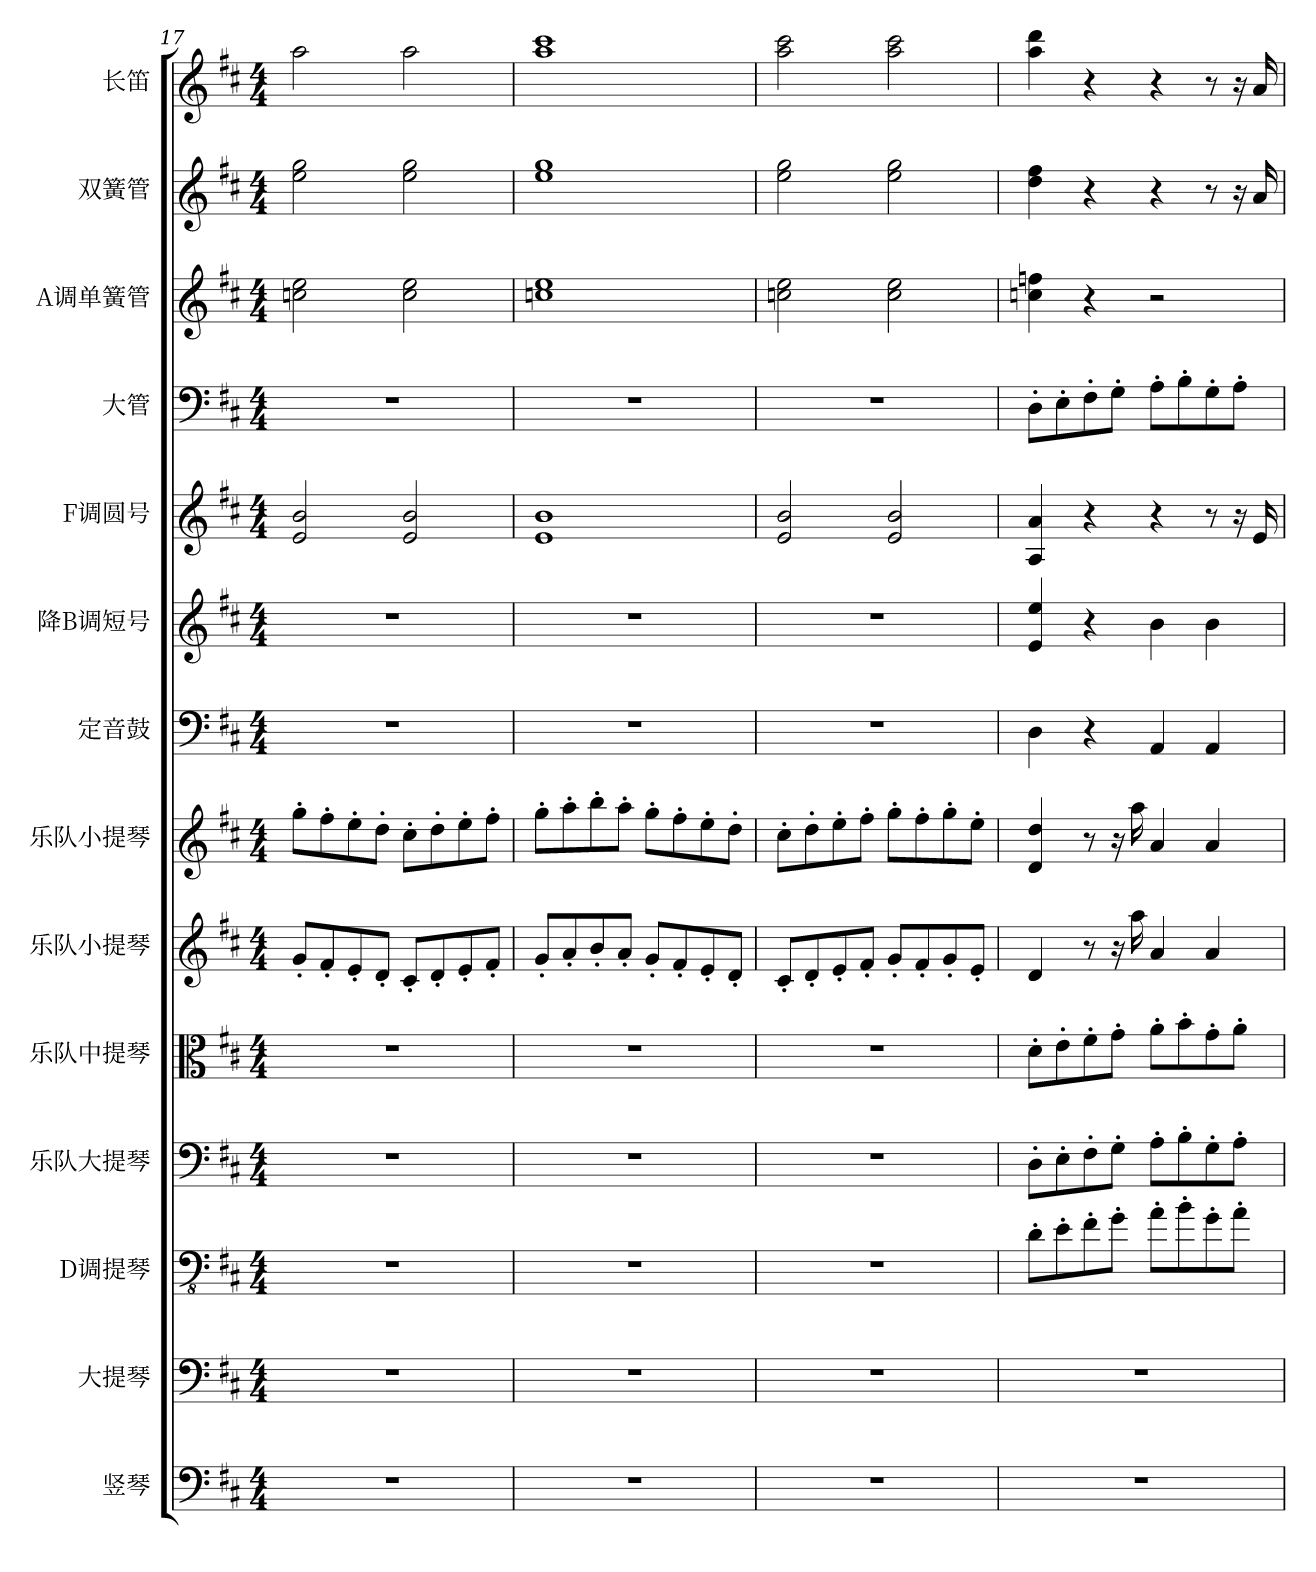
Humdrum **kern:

**kern	**kern	**kern	**kern	**kern	**kern	**kern	**kern	**kern	**kern	**kern	**kern	**kern	**kern
*part14	*part13	*part12	*part11	*part10	*part9	*part8	*part7	*part6	*part5	*part4	*part3	*part2	*part1
*staff14	*staff13	*staff12	*staff11	*staff10	*staff9	*staff8	*staff7	*staff6	*staff5	*staff4	*staff3	*staff2	*staff1
*I"竖琴	*I"大提琴	*I"D调提琴	*I"乐队大提琴	*I"乐队中提琴	*I"乐队小提琴	*I"乐队小提琴	*I"定音鼓	*I"降B调短号	*I"F调圆号	*I"大管	*I"A调单簧管	*I"双簧管	*I"长笛
*clefF4	*clefF4	*clefFv4	*clefF4	*clefC3	*clefG2	*clefG2	*clefF4	*clefG2	*clefG2	*clefF4	*clefG2	*clefG2	*clefG2
*	*	*ITrd7c12	*	*	*	*	*	*ITrd1c2	*ITrd4c7	*	*ITrd2c3	*	*
*k[f#c#]	*k[f#c#]	*k[f#c#]	*k[f#c#]	*k[f#c#]	*k[f#c#]	*k[f#c#]	*k[f#c#]	*k[]	*k[f#]	*k[f#c#]	*k[f#c#g#d#a#]	*k[f#c#]	*k[f#c#]
*M4/4	*M4/4	*M4/4	*M4/4	*M4/4	*M4/4	*M4/4	*M4/4	*M4/4	*M4/4	*M4/4	*M4/4	*M4/4	*M4/4
=17	=17	=17	=17	=17	=17	=17	=17	=17	=17	=17	=17	=17	=17
1r	1r	1r	1r	1r	8g'/L	8gg'\L	1r	1r	2A/ 2e/	1r	2an\ 2cc#\	2ee\ 2gg\	2aa\
.	.	.	.	.	8f#'/	8ff#'\	.	.	.	.	.	.	.
.	.	.	.	.	8e'/	8ee'\	.	.	.	.	.	.	.
.	.	.	.	.	8d'/J	8dd'\J	.	.	.	.	.	.	.
.	.	.	.	.	8c#'/L	8cc#'\L	.	.	2A/ 2e/	.	2a\ 2cc#\	2ee\ 2gg\	2aa\
.	.	.	.	.	8d'/	8dd'\	.	.	.	.	.	.	.
.	.	.	.	.	8e'/	8ee'\	.	.	.	.	.	.	.
.	.	.	.	.	8f#'/J	8ff#'\J	.	.	.	.	.	.	.
!!LO:PB:g=z
=18	=18	=18	=18	=18	=18	=18	=18	=18	=18	=18	=18	=18	=18
1r	1r	1r	1r	1r	8g'/L	8gg'\L	1r	1r	1A 1e	1r	1an 1cc#	1ee 1gg	1aa 1ccc#
.	.	.	.	.	8a'/	8aa'\	.	.	.	.	.	.	.
.	.	.	.	.	8b'/	8bb'\	.	.	.	.	.	.	.
.	.	.	.	.	8a'/J	8aa'\J	.	.	.	.	.	.	.
.	.	.	.	.	8g'/L	8gg'\L	.	.	.	.	.	.	.
.	.	.	.	.	8f#'/	8ff#'\	.	.	.	.	.	.	.
.	.	.	.	.	8e'/	8ee'\	.	.	.	.	.	.	.
.	.	.	.	.	8d'/J	8dd'\J	.	.	.	.	.	.	.
=19	=19	=19	=19	=19	=19	=19	=19	=19	=19	=19	=19	=19	=19
1r	1r	1r	1r	1r	8c#'/L	8cc#'\L	1r	1r	2A/ 2e/	1r	2an\ 2cc#\	2ee\ 2gg\	2aa\ 2ccc#\
.	.	.	.	.	8d'/	8dd'\	.	.	.	.	.	.	.
.	.	.	.	.	8e'/	8ee'\	.	.	.	.	.	.	.
.	.	.	.	.	8f#'/J	8ff#'\J	.	.	.	.	.	.	.
.	.	.	.	.	8g'/L	8gg'\L	.	.	2A/ 2e/	.	2a\ 2cc#\	2ee\ 2gg\	2aa\ 2ccc#\
.	.	.	.	.	8f#'/	8ff#'\	.	.	.	.	.	.	.
.	.	.	.	.	8g'/	8gg'\	.	.	.	.	.	.	.
.	.	.	.	.	8e'/J	8ee'\J	.	.	.	.	.	.	.
=20	=20	=20	=20	=20	=20	=20	=20	=20	=20	=20	=20	=20	=20
1r	1r	8DD'\L	8D'\L	8d'\L	4d/	4d/ 4dd/	4D\	4d/ 4dd/	4D/ 4d/	8D'\L	4an\ 4ddn\	4dd\ 4ff#\	4aa\ 4ddd\
.	.	8EE'\	8E'\	8e'\	.	.	.	.	.	8E'\	.	.	.
.	.	8FF#'\	8F#'\	8f#'\	8r	8r	4r	4r	4r	8F#'\	4r	4r	4r
.	.	8GG'\J	8G'\J	8g'\J	16r	16r	.	.	.	8G'\J	.	.	.
.	.	.	.	.	16aa\	16aa\	.	.	.	.	.	.	.
.	.	8AA'\L	8A'\L	8a'\L	4a/	4a/	4AA/	4a\	4r	8A'\L	2r	4r	4r
.	.	8BB'\	8B'\	8b'\	.	.	.	.	.	8B'\	.	.	.
.	.	8GG'\	8G'\	8g'\	4a/	4a/	4AA/	4a\	8r	8G'\	.	8r	8r
.	.	8AA'\J	8A'\J	8a'\J	.	.	.	.	16r	8A'\J	.	16r	16r
.	.	.	.	.	.	.	.	.	16A/	.	.	16a/	16a/
=	=	=	=	=	=	=	=	=	=	=	=	=	=
*-	*-	*-	*-	*-	*-	*-	*-	*-	*-	*-	*-	*-	*-
